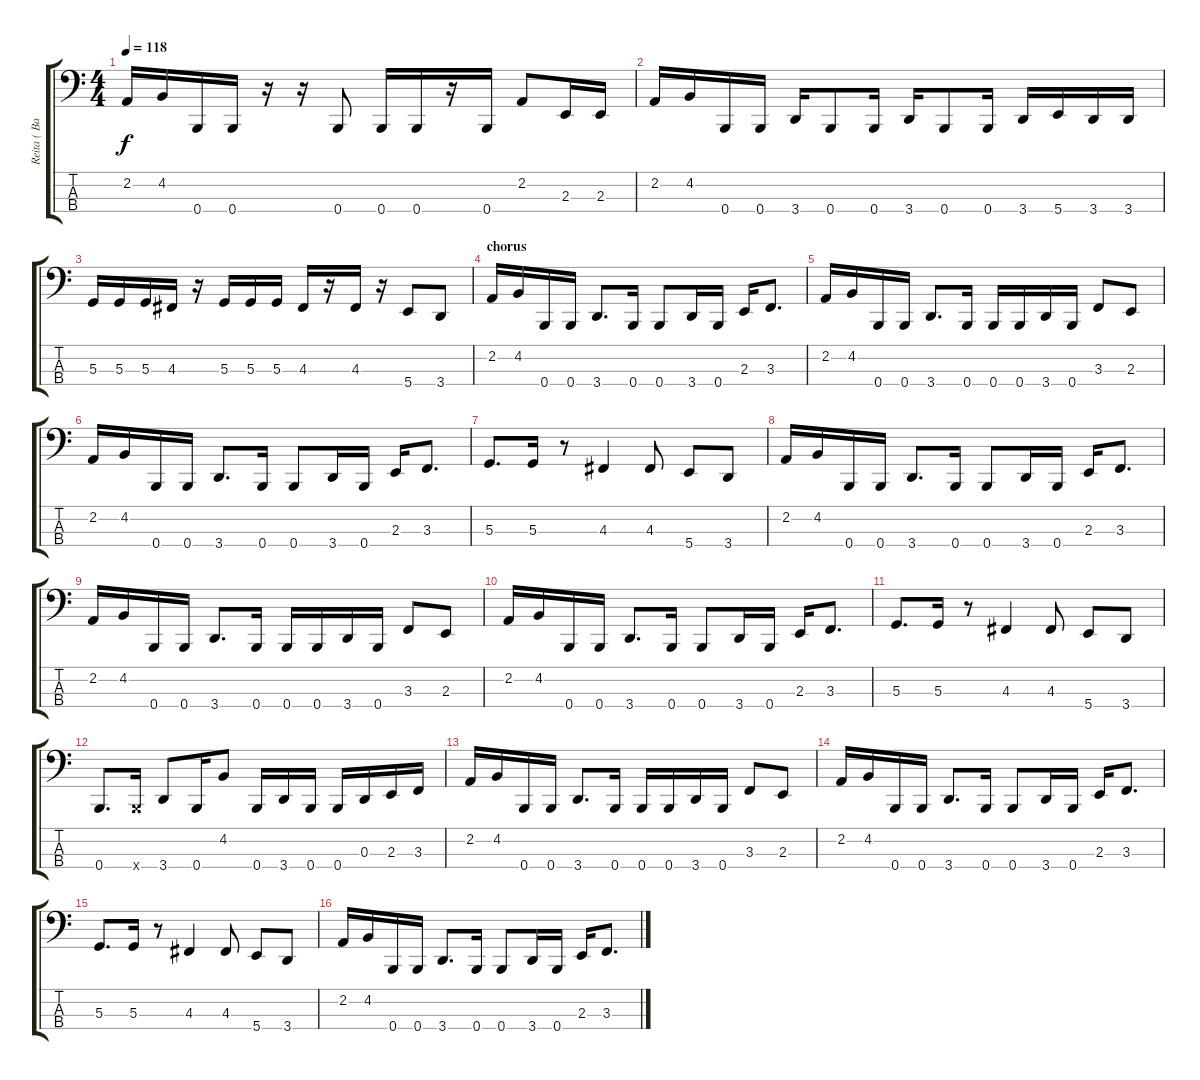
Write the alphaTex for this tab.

\track ("Reita ( Bass )" "Reita ( Ba") {instrument acousticguitarsteel}
\staff {score tabs}
\tuning (C2 G1 D1 B0) {hide}
\ts (4 4)
\tempo 118
\clef f4
\ks c
2.2.16{dy f} 4.2.16 0.4.16 0.4.16 r.16 r.16 0.4.8 0.4.16 0.4.16 r.16 0.4.16 2.2.8 2.3.16 2.3.16 |
2.2.16 4.2.16 0.4.16 0.4.16 3.4.16 0.4.8 0.4.16 3.4.16 0.4.8 0.4.16 3.4.16 5.4.16 3.4.16 3.4.16 |
5.3.16 5.3.16 5.3.16 4.3.16 r.16 5.3.16 5.3.16 5.3.16 4.3.16 r.16 4.3.16 r.16 5.4.8 3.4.8 |
\section ("" "chorus")
2.2.16 4.2.16 0.4.16 0.4.16 3.4.8{d} 0.4.16 0.4.8 3.4.16 0.4.16 2.3.16 3.3.8{d} |
2.2.16 4.2.16 0.4.16 0.4.16 3.4.8{d} 0.4.16 0.4.16 0.4.16 3.4.16 0.4.16 3.3.8 2.3.8 |
2.2.16 4.2.16 0.4.16 0.4.16 3.4.8{d} 0.4.16 0.4.8 3.4.16 0.4.16 2.3.16 3.3.8{d} |
5.3.8{d} 5.3.16 r.8 4.3.4 4.3.8 5.4.8 3.4.8 |
2.2.16 4.2.16 0.4.16 0.4.16 3.4.8{d} 0.4.16 0.4.8 3.4.16 0.4.16 2.3.16 3.3.8{d} |
2.2.16 4.2.16 0.4.16 0.4.16 3.4.8{d} 0.4.16 0.4.16 0.4.16 3.4.16 0.4.16 3.3.8 2.3.8 |
2.2.16 4.2.16 0.4.16 0.4.16 3.4.8{d} 0.4.16 0.4.8 3.4.16 0.4.16 2.3.16 3.3.8{d} |
5.3.8{d} 5.3.16 r.8 4.3.4 4.3.8 5.4.8 3.4.8 |
0.4.8{d} 0.4{x}.16 3.4.8 0.4.16 4.2.8 0.4.16 3.4.16 0.4.16 0.4.16 0.3.16 2.3.16 3.3.16 |
2.2.16 4.2.16 0.4.16 0.4.16 3.4.8{d} 0.4.16 0.4.16 0.4.16 3.4.16 0.4.16 3.3.8 2.3.8 |
2.2.16 4.2.16 0.4.16 0.4.16 3.4.8{d} 0.4.16 0.4.8 3.4.16 0.4.16 2.3.16 3.3.8{d} |
5.3.8{d} 5.3.16 r.8 4.3.4 4.3.8 5.4.8 3.4.8 |
2.2.16 4.2.16 0.4.16 0.4.16 3.4.8{d} 0.4.16 0.4.8 3.4.16 0.4.16 2.3.16 3.3.8{d}
